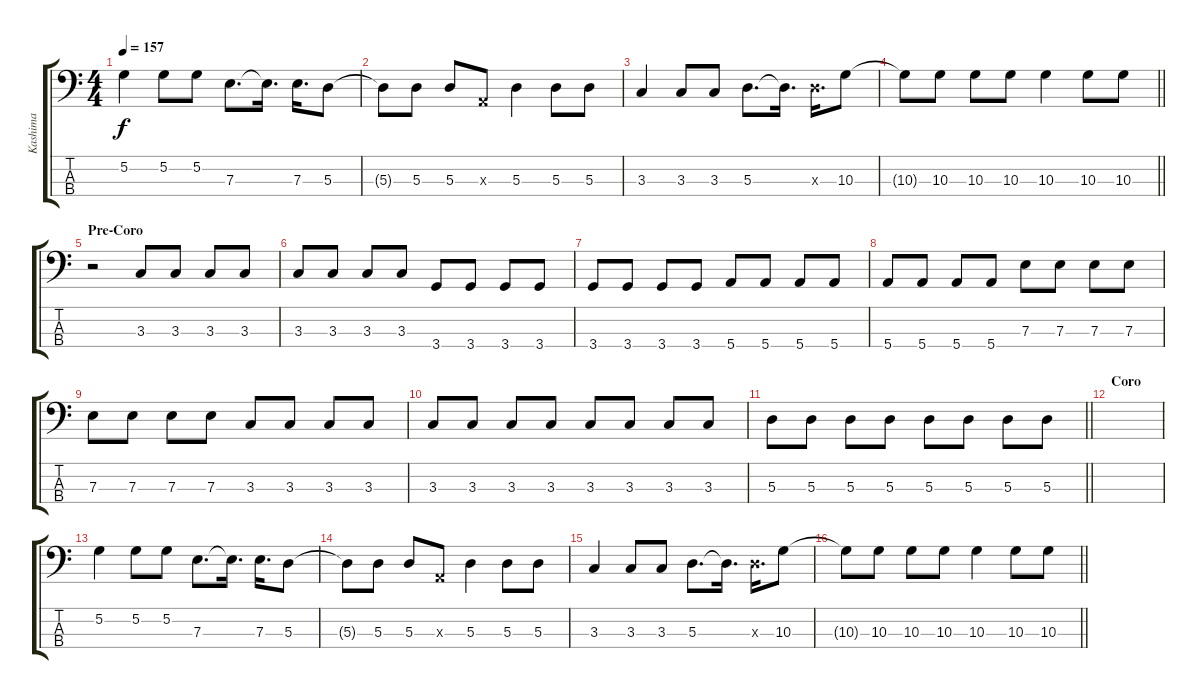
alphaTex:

\track ("Kashima" "Kashima") {instrument electricbassfinger}
\staff {score tabs}
\tuning (G2 D2 A1 E1) {hide}
\ts (4 4)
\tempo 157
\clef f4
\ks c
5.2.4{dy f} 5.2.8 5.2.8 7.3.8{d} 7.3{t}.16{d} 7.3.16{d} 5.3.8 |
5.3{t}.8 5.3.8 5.3.8 0.3{x}.8 5.3.4 5.3.8 5.3.8 |
3.3.4 3.3.8 3.3.8 5.3.8{d} 5.3{t}.16{d} 5.3{x}.16{d} 10.3.8 |
\barLineRight lightlight
10.3{t}.8 10.3.8 10.3.8 10.3.8 10.3.4 10.3.8 10.3.8 |
\section ("" "Pre-Coro")
r.2 3.3.8 3.3.8 3.3.8 3.3.8 |
3.3.8 3.3.8 3.3.8 3.3.8 3.4.8 3.4.8 3.4.8 3.4.8 |
3.4.8 3.4.8 3.4.8 3.4.8 5.4.8 5.4.8 5.4.8 5.4.8 |
5.4.8 5.4.8 5.4.8 5.4.8 7.3.8 7.3.8 7.3.8 7.3.8 |
7.3.8 7.3.8 7.3.8 7.3.8 3.3.8 3.3.8 3.3.8 3.3.8 |
3.3.8 3.3.8 3.3.8 3.3.8 3.3.8 3.3.8 3.3.8 3.3.8 |
\barLineRight lightlight
5.3.8 5.3.8 5.3.8 5.3.8 5.3.8 5.3.8 5.3.8 5.3.8 |
\section ("" "Coro")
|
5.2.4 5.2.8 5.2.8 7.3.8{d} 7.3{t}.16{d} 7.3.16{d} 5.3.8 |
5.3{t}.8 5.3.8 5.3.8 0.3{x}.8 5.3.4 5.3.8 5.3.8 |
3.3.4 3.3.8 3.3.8 5.3.8{d} 5.3{t}.16{d} 5.3{x}.16{d} 10.3.8 |
\barLineRight lightlight
10.3{t}.8 10.3.8 10.3.8 10.3.8 10.3.4 10.3.8 10.3.8
